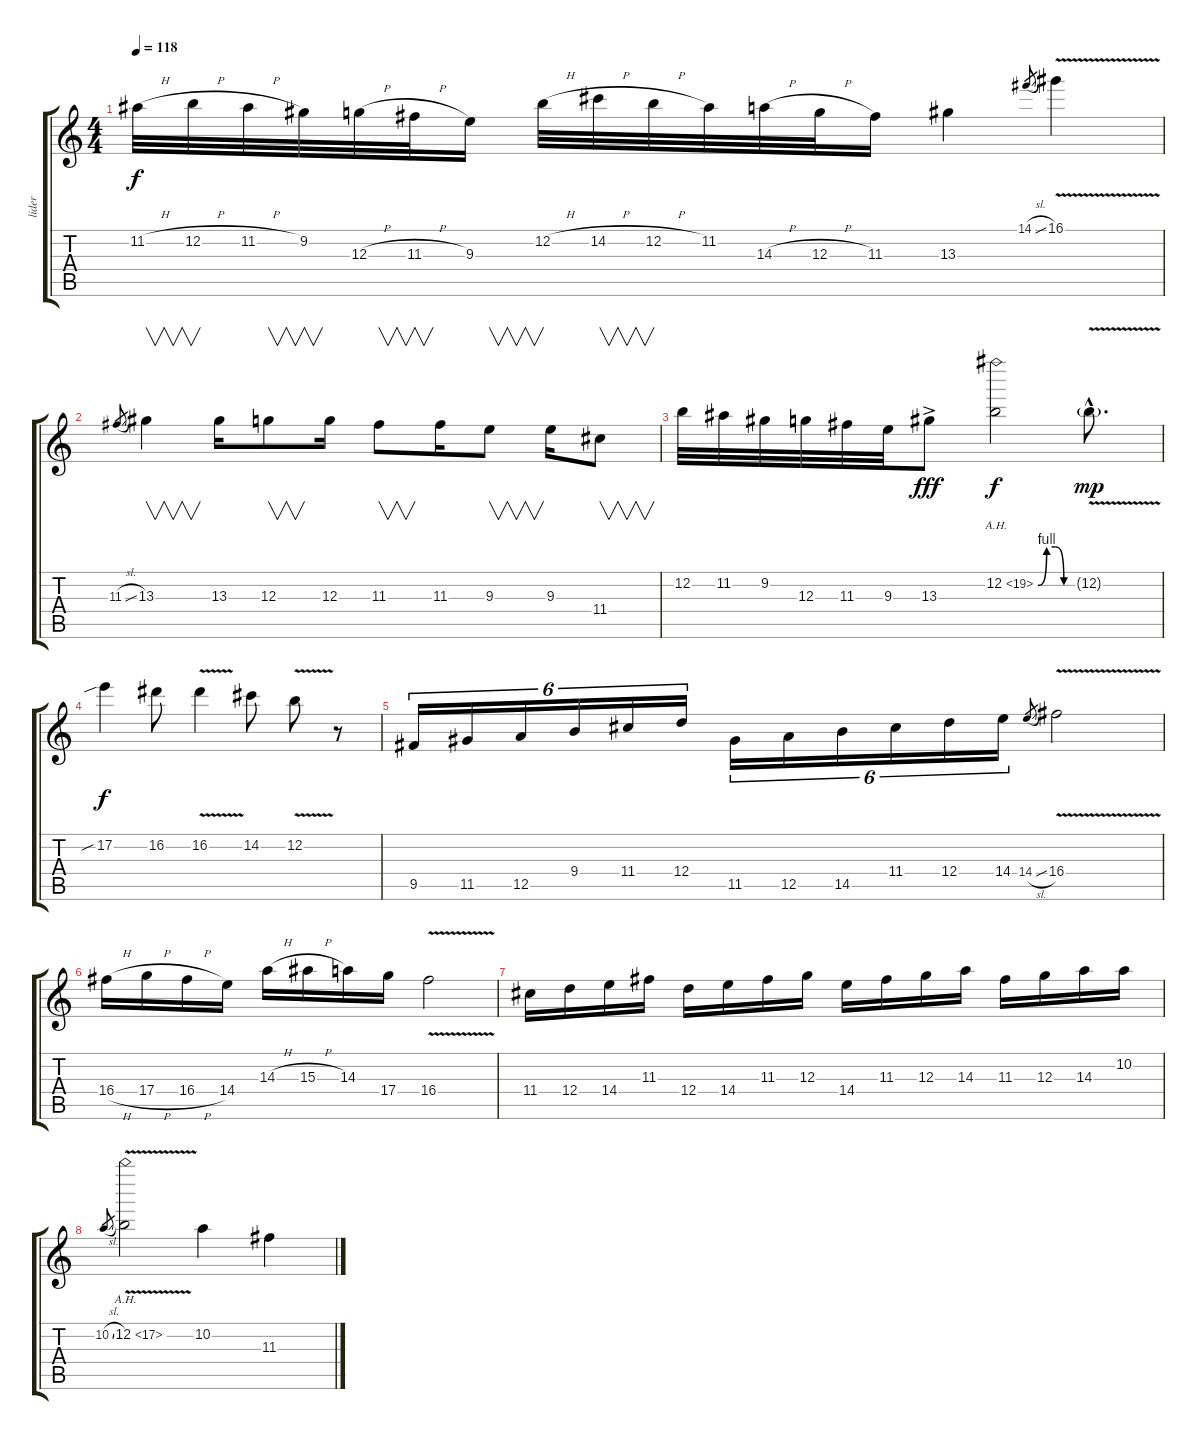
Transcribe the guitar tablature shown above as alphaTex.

\track ("lider" "lider") {instrument distortionguitar}
\staff {score tabs}
\tuning (E4 B3 G3 D3 A2 E2) {hide}
\ts (4 4)
\tempo 118
\clef g2
\ks c
11.2{h}.32{dy f} 12.2{h}.32 11.2{h}.32 9.2.32 12.3{h}.32 11.3{h}.32 9.3.16 12.2{h}.32 14.2{h}.32 12.2{h}.32 11.2.32 14.3{h}.32 12.3{h}.32 11.3.16 13.3.4 14.1{sl}.8{gr} 16.1{v}.4 |
11.3{sl}.8{gr} 13.3.4{v} 13.3.16 12.3.8{v} 12.3.16 11.3.8{v} 11.3.16 9.3.8{v} 9.3.16 11.4.8{v} |
12.2.32 11.2.32 9.2.32 12.3.32 11.3.32 9.3.32 13.3{ac}.8{dy fff} 12.2{be (custom 0 0 15 4 30 4 45 0 60 0) ah 7}.2{dy f} 12.2{v g hac}.8{d dy mp} |
17.2{sib}.4{dy f} 16.2.8 16.2{v}.4 14.2.8 12.2{v}.8 r.8 |
9.5.16{tu (6 4)} 11.5.16{tu (6 4)} 12.5.16{tu (6 4)} 9.4.16{tu (6 4)} 11.4.16{tu (6 4)} 12.4.16{tu (6 4)} 11.5.16{tu (6 4)} 12.5.16{tu (6 4)} 14.5.16{tu (6 4)} 11.4.16{tu (6 4)} 12.4.16{tu (6 4)} 14.4.16{tu (6 4)} 14.4{sl}.8{gr} 16.4{v}.2 |
16.4{h}.16 17.4{h}.16 16.4{h}.16 14.4.16 14.3{h}.16 15.3{h}.16 14.3.16 17.4.16 16.4{v}.2 |
11.4.16 12.4.16 14.4.16 11.3.16 12.4.16 14.4.16 11.3.16 12.3.16 14.4.16 11.3.16 12.3.16 14.3.16 11.3.16 12.3.16 14.3.16 10.2.16 |
10.2{sl}.8{gr} 12.2{ah 5 v}.2 10.2.4 11.3.4
